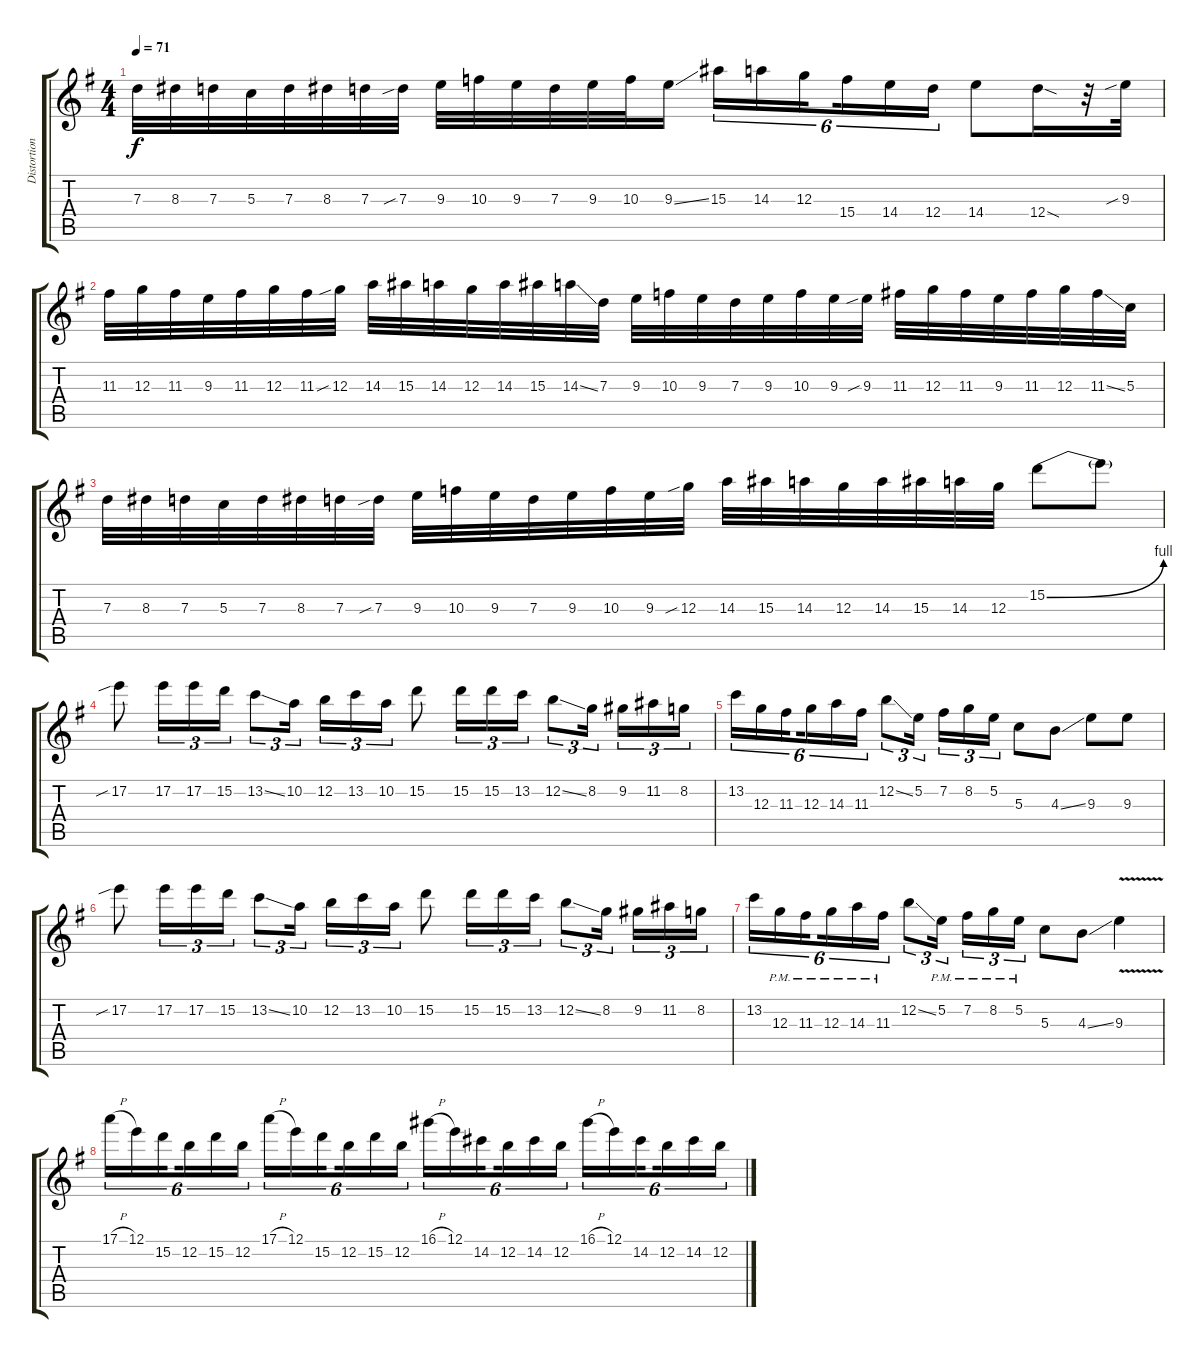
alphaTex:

\track ("Distortion 3" "Distortion") {instrument distortionguitar}
\staff {score tabs}
\tuning (E4 B3 G3 D3 A2 E2) {hide}
\ts (4 4)
\tempo 71
\clef g2
\ks g
7.3.32{dy f} 8.3.32 7.3.32 5.3.32 7.3.32 8.3.32 7.3.32 7.3{sib}.32 9.3.32 10.3.32 9.3.32 7.3.32 9.3.32 10.3.32 9.3{ss}.16 15.3.16{tu (6 4)} 14.3.16{tu (6 4)} 12.3.16{tu (6 4) beam splitsecondary} 15.4.16{tu (6 4)} 14.4.16{tu (6 4)} 12.4.16{tu (6 4)} 14.4.8 12.4{sod}.16 r.32 9.3{sib}.32 |
11.3.32 12.3.32 11.3.32 9.3.32 11.3.32 12.3.32 11.3.32 12.3{sib}.32 14.3.32 15.3.32 14.3.32 12.3.32 14.3.32 15.3.32 14.3{ss}.32 7.3.32 9.3.32 10.3.32 9.3.32 7.3.32 9.3.32 10.3.32 9.3.32 9.3{sib}.32 11.3.32 12.3.32 11.3.32 9.3.32 11.3.32 12.3.32 11.3{ss}.32 5.3.32 |
7.3.32 8.3.32 7.3.32 5.3.32 7.3.32 8.3.32 7.3.32 7.3{sib}.32 9.3.32 10.3.32 9.3.32 7.3.32 9.3.32 10.3.32 9.3.32 12.3{sib}.32 14.3.32 15.3.32 14.3.32 12.3.32 14.3.32 15.3.32 14.3.32 12.3.32 15.2{be (bend 0 0 60 4)}.8 15.2{t}.8 |
17.2{sib}.8 17.2.16{tu (3 2)} 17.2.16{tu (3 2)} 15.2.16{tu (3 2)} 13.2{ss}.8{tu (3 2)} 10.2.16{tu (3 2) beam splitsecondary} 12.2.16{tu (3 2)} 13.2.16{tu (3 2)} 10.2.16{tu (3 2)} 15.2.8 15.2.16{tu (3 2)} 15.2.16{tu (3 2)} 13.2.16{tu (3 2)} 12.2{ss}.8{tu (3 2)} 8.2.16{tu (3 2) beam splitsecondary} 9.2.16{tu (3 2)} 11.2.16{tu (3 2)} 8.2.16{tu (3 2)} |
13.2.16{tu (6 4)} 12.3.16{tu (6 4)} 11.3.16{tu (6 4) beam splitsecondary} 12.3.16{tu (6 4)} 14.3.16{tu (6 4)} 11.3.16{tu (6 4)} 12.2{ss}.8{tu (3 2)} 5.2.16{tu (3 2) beam splitsecondary} 7.2.16{tu (3 2)} 8.2.16{tu (3 2)} 5.2.16{tu (3 2)} 5.3.8 4.3{ss}.8 9.3.8 9.3.8 |
17.2{sib}.8 17.2.16{tu (3 2)} 17.2.16{tu (3 2)} 15.2.16{tu (3 2)} 13.2{ss}.8{tu (3 2)} 10.2.16{tu (3 2) beam splitsecondary} 12.2.16{tu (3 2)} 13.2.16{tu (3 2)} 10.2.16{tu (3 2)} 15.2.8 15.2.16{tu (3 2)} 15.2.16{tu (3 2)} 13.2.16{tu (3 2)} 12.2{ss}.8{tu (3 2)} 8.2.16{tu (3 2) beam splitsecondary} 9.2.16{tu (3 2)} 11.2.16{tu (3 2)} 8.2.16{tu (3 2)} |
13.2.16{tu (6 4)} 12.3{pm}.16{tu (6 4)} 11.3{pm}.16{tu (6 4) beam splitsecondary} 12.3{pm}.16{tu (6 4)} 14.3{pm}.16{tu (6 4)} 11.3{pm}.16{tu (6 4)} 12.2{ss}.8{tu (3 2)} 5.2{pm}.16{tu (3 2) beam splitsecondary} 7.2{pm}.16{tu (3 2)} 8.2{pm}.16{tu (3 2)} 5.2{pm}.16{tu (3 2)} 5.3.8 4.3{ss}.8 9.3{v}.4 |
17.1{h}.16{tu (6 4)} 12.1.16{tu (6 4)} 15.2.16{tu (6 4) beam splitsecondary} 12.2.16{tu (6 4)} 15.2.16{tu (6 4)} 12.2.16{tu (6 4)} 17.1{h}.16{tu (6 4)} 12.1.16{tu (6 4)} 15.2.16{tu (6 4) beam splitsecondary} 12.2.16{tu (6 4)} 15.2.16{tu (6 4)} 12.2.16{tu (6 4)} 16.1{h}.16{tu (6 4)} 12.1.16{tu (6 4)} 14.2.16{tu (6 4) beam splitsecondary} 12.2.16{tu (6 4)} 14.2.16{tu (6 4)} 12.2.16{tu (6 4)} 16.1{h}.16{tu (6 4)} 12.1.16{tu (6 4)} 14.2.16{tu (6 4) beam splitsecondary} 12.2.16{tu (6 4)} 14.2.16{tu (6 4)} 12.2.16{tu (6 4)}
